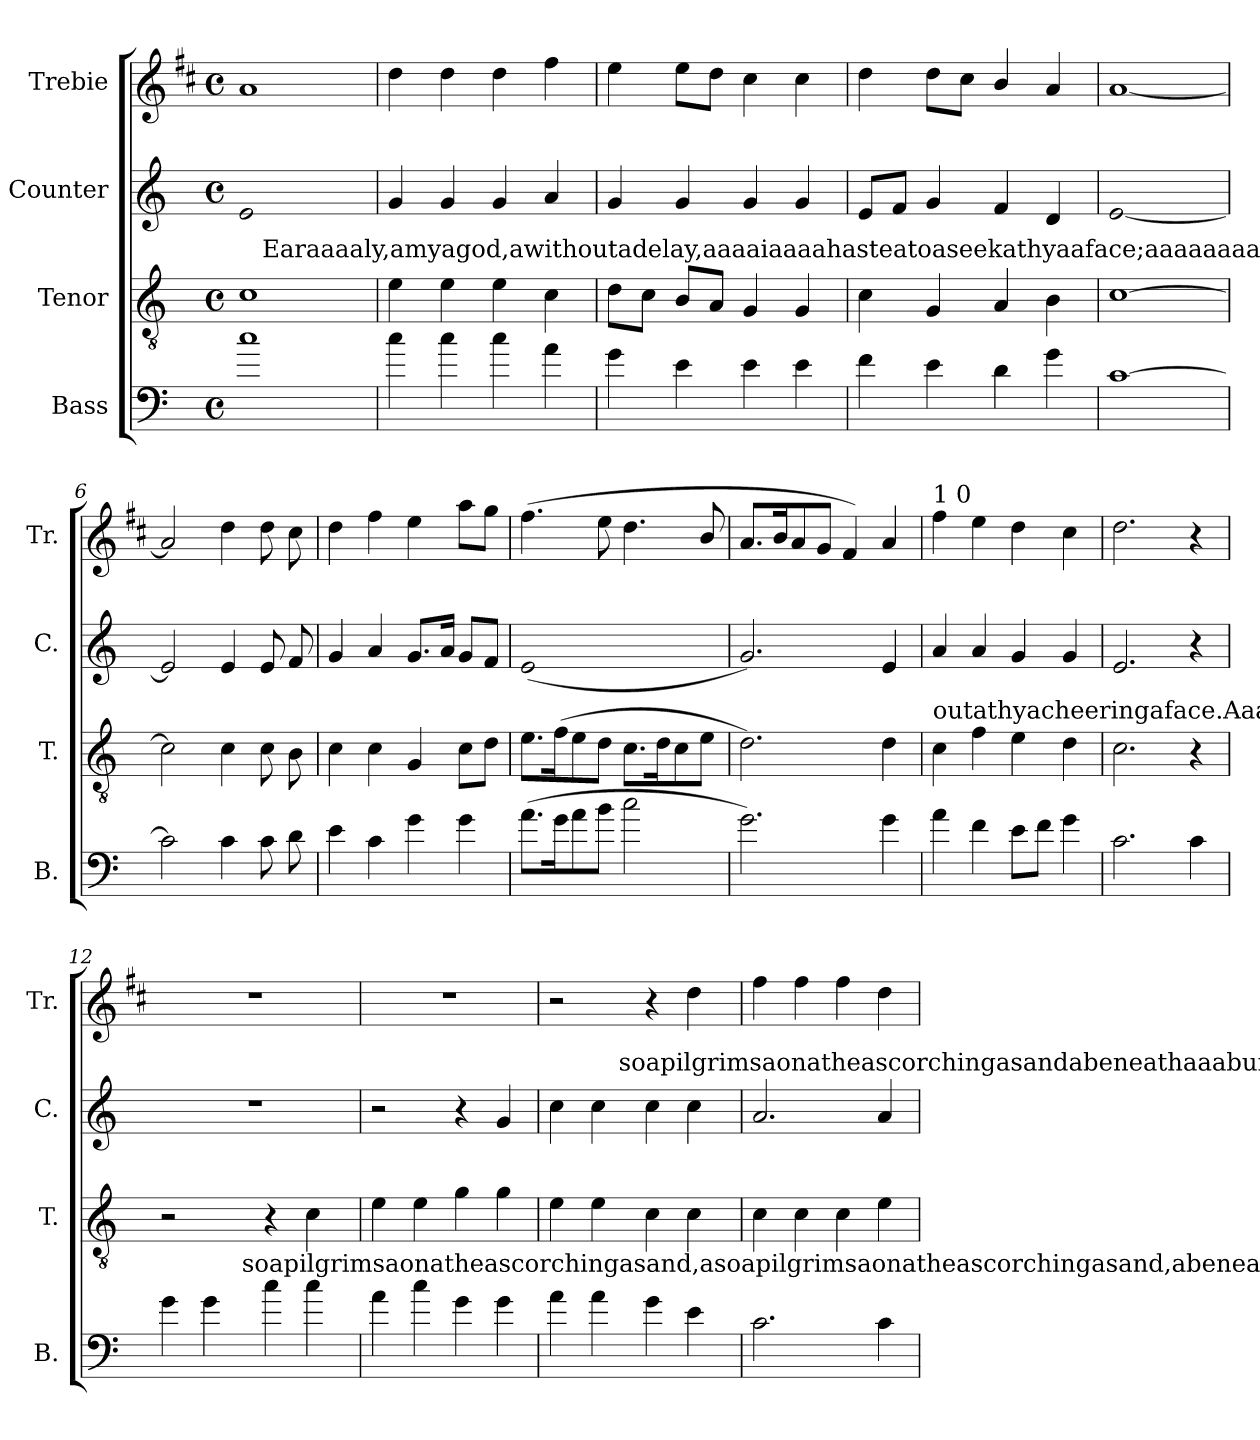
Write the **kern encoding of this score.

**kern	**kern	**kern	**kern
*part4	*part3	*part2	*part1
*staff4	*staff3	*staff2	*staff1
*I"Bass	*I"Tenor	*I"Counter	*I"Trebie
*I'B.	*I'T.	*I'C.	*I'Tr.
*clefF4	*clefGv2	*clefG2	*clefG2
*ITrd7c12	*	*	*ITrd1c2
*k[]	*k[]	*k[]	*k[]
*C:	*C:	*C:	*C:
*M4/4	*M4/4	*M4/4	*M4/4
*met(c)	*met(c)	*met(c)	*met(c)
=1	=1	=1	=1
!	!	!LO:N:head=open	!
*	*^	*	*
1c	1c	16ryy	1e	1g
!	!	!LO:TX:a:t=Earaaaaly,amyagod,awithoutadelay,aaaaiaaaahasteatoaseekathyaaface;aaaaaaaaaamyathirstyaaaspiritafaintsaaaaaawaya--------------a------------aaaaaaaaaaaaaaaaawith	!	!
.	.	2...ryy	.	.
=2	=2	=2	=2	=2
!LO:N:head=solid	!LO:N:head=solid	!	!	!LO:N:head=solid
*	*v	*v	*	*
4c\	4e\	4g/	4cc\
!LO:N:head=solid	!LO:N:head=solid	!	!LO:N:head=solid
4c\	4e\	4g/	4cc\
!LO:N:head=solid	!LO:N:head=solid	!	!LO:N:head=solid
4c\	4e\	4g/	4cc\
!LO:N:head=solid	!LO:N:head=solid	!LO:N:head=solid	!LO:N:head=solid
4A\	4c\	4a/	4ee\
=3	=3	=3	=3
4G\	8d\L	4g/	4dd\
!	!LO:N:head=solid	!	!
.	8c\J	.	.
!LO:N:head=solid	!LO:N:head=solid	!	!
4E\	8B/L	4g/	8dd\L
!	!LO:N:head=solid	!	!LO:N:head=solid
.	8A/J	.	8cc\J
!LO:N:head=solid	!	!	!LO:N:head=solid
4E\	4G/	4g/	4b\
!LO:N:head=solid	!	!	!LO:N:head=solid
4E\	4G/	4g/	4b\
=4	=4	=4	=4
!LO:N:head=solid	!LO:N:head=solid	!LO:N:head=solid	!LO:N:head=solid
4F\	4c\	8e/L	4cc\
!	!	!LO:N:head=solid	!
.	.	8f/J	.
!LO:N:head=solid	!	!	!LO:N:head=solid
4E\	4G/	4g/	8cc\L
!	!	!	!LO:N:head=solid
.	.	.	8b\J
!	!LO:N:head=solid	!LO:N:head=solid	!LO:N:head=solid
4D\	4A/	4f/	4a/
!	!LO:N:head=solid	!	!
4G\	4B\	4d/	4g</
=5	=5	=5	=5
!	!	!LO:N:head=open	!
[<1C	[>1c	[<1e	[<1g
=6	=6	=6	=6
!	!	!LO:N:head=open	!
2C\]	2c\]	2e/]	2g/]
!LO:N:head=solid	!LO:N:head=solid	!LO:N:head=solid	!LO:N:head=solid
4C\	4c\	4e/	4cc\
!LO:N:head=solid	!LO:N:head=solid	!LO:N:head=solid	!LO:N:head=solid
8C\	8c\	8e/	8cc\
!	!LO:N:head=solid	!LO:N:head=solid	!LO:N:head=solid
8D\	8B\	8f/	8b\
=7	=7	=7	=7
!LO:N:head=solid	!LO:N:head=solid	!	!LO:N:head=solid
4E\	4c\	4g/	4cc\
!LO:N:head=solid	!LO:N:head=solid	!LO:N:head=solid	!LO:N:head=solid
4C\	4c\	4a/	4ee\
4G\	4G/	8.g/L	4dd\
!	!	!LO:N:head=solid	!
.	.	16a/Jk	.
!	!LO:N:head=solid	!	!
4G\	8c\L	8g/L	8gg\L
!	!	!LO:N:head=solid	!LO:N:head=solid
.	8d\J	8f/J	8ff\J
=8	=8	=8	=8
!LO:N:head=solid	!LO:N:head=solid	!LO:N:head=open	!LO:N:head=solid
(>8.A\L	8.e\L	(<1e	(>4.ee\
!	!LO:N:head=solid	!	!
16G\k	(>16f\k	.	.
!LO:N:head=solid	!LO:N:head=solid	!	!
8A\	8e\	.	.
!LO:N:head=solid	!	!	!
8B\J	8d\J	.	8dd\
!	!LO:N:head=solid	!	!LO:N:head=solid
2c\	8.c\L	.	4.cc\
.	16d\k	.	.
!	!LO:N:head=solid	!	!
.	8c\	.	.
!	!LO:N:head=solid	!	!LO:N:head=solid
.	8e\J	.	8a/
=9	=9	=9	=9
2.G\)	2.d\)	2.g/)	8.g/L
!	!	!	!LO:N:head=solid
.	.	.	16a/k
.	.	.	8g/
!	!	!	!LO:N:head=solid
.	.	.	8f/J
!	!	!	!LO:N:head=solid
.	.	.	4e/)
!	!	!LO:N:head=solid	!
4G\	4d\	4e/	4g/
!!LO:LB:g=z
=10	=10	=10	=10
!	!	!	!LO:TX:a:t=1 0
!	!LO:TX:a:t=outathyacheeringaface.Aaaaaaaaaaaaaaaaaaaaaaaaaaaaaaaaaaaaaaaaaaaaaaaaaaaaaaasoapilgrimsaonatheaascorchingaaaaasandaaaaaaaaaaabeneathaaaaaburningaasky,aaaaaaaaaaaaaaaaaaaaaaaaaaaaaaaaaaaaalongaforaa	!	!
!LO:N:head=solid	!LO:N:head=solid	!LO:N:head=solid	!LO:N:head=solid
4A\	4c\	4a/	4ee\
!LO:N:head=solid	!LO:N:head=solid	!LO:N:head=solid	!
4F\	4f\	4a/	4dd\
!LO:N:head=solid	!LO:N:head=solid	!	!LO:N:head=solid
8E\L	4e\	4g/	4cc\
!LO:N:head=solid	!	!	!
8F\J	.	.	.
!	!	!	!LO:N:head=solid
4G\	4d\	4g/	4b\
=11	=11	=11	=11
!	!	!LO:N:head=open	!
2.C\	2.c\	2.e/	2.cc\
!LO:N:head=solid	!	!	!
4C\	4r	4r	4r
=12	=12	=12	=12
*^	*	*	*
4G\	4ryy	2r	1r	1r
4G\	8ryy	.	.	.
.	32ryy	.	.	.
!	!LO:TX:a:t=soapilgrimsaonatheascorchingasand,asoapilgrimsaonatheascorchingasand,abeneathaaaburningasky,a	!	!	!
.	2ryy	.	.	.
!LO:N:head=solid	!	!	!	!
4c\	.	4r	.	.
!LO:N:head=solid	!	!LO:N:head=solid	!	!
4c\	.	4c\	.	.
.	16.ryy	.	.	.
=13	=13	=13	=13	=13
!LO:N:head=solid	!	!LO:N:head=solid	!	!
*v	*v	*	*	*
4A\	4e\	2r	1r
!LO:N:head=solid	!LO:N:head=solid	!	!
4c\	4e\	.	.
4G\	4g\	4r	.
4G\	4g\	4g/	.
=14	=14	=14	=14
!LO:N:head=solid	!LO:N:head=solid	!LO:N:head=solid	!
*	*	*^	*
4A\	4e\	4cc\	4.ryy	2r
!LO:N:head=solid	!LO:N:head=solid	!LO:N:head=solid	!	!
4A\	4e\	4cc\	.	.
!	!	!	!LO:TX:a:t=soapilgrimsaonatheascorchingasandabeneathaaaburningasky,aalongaforaaacoolingaastream	!
.	.	.	2ryy	.
!	!LO:N:head=solid	!LO:N:head=solid	!	!
4G\	4c\	4cc\	.	4r
!LO:N:head=solid	!LO:N:head=solid	!LO:N:head=solid	!	!LO:N:head=solid
4E\	4c\	4cc\	.	4cc\
.	.	.	8ryy	.
=15	=15	=15	=15	=15
!	!LO:N:head=solid	!LO:N:head=open	!	!LO:N:head=solid
*	*	*v	*v	*
2.C\	4c\	2.a/	4ee>\
!	!LO:N:head=solid	!	!LO:N:head=solid
.	4c\	.	4ee\
!	!LO:N:head=solid	!	!LO:N:head=solid
.	4c\	.	4ee\
!LO:N:head=solid	!LO:N:head=solid	!LO:N:head=solid	!LO:N:head=solid
4C\	4e\	4a/	4cc\
=	=	=	=
*-	*-	*-	*-
